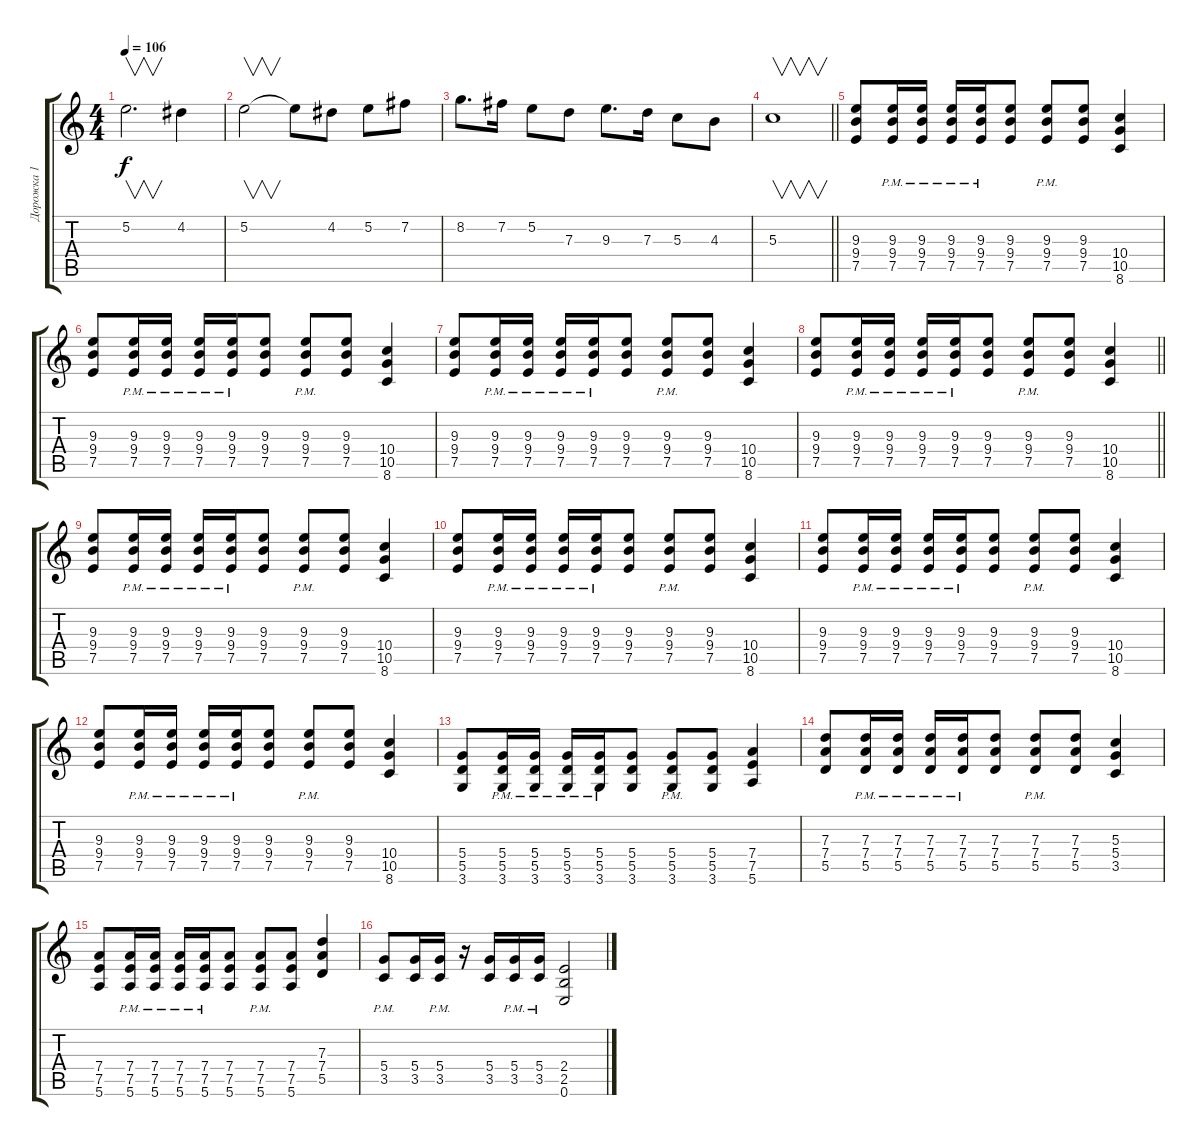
\track ("Дорожка 1" "Дорожка 1") {instrument acousticguitarsteel}
\staff {score tabs}
\tuning (E4 B3 G3 D3 A2 E2) {hide}
\ts (4 4)
\tempo 106
\clef g2
\ks c
5.2.2{v d dy f instrument acousticguitarsteel} 4.2.4 |
5.2.2{v} 5.2{t}.8 4.2.8 5.2.8 7.2.8 |
8.2.8{d} 7.2.16 5.2.8 7.3.8 9.3.8{d} 7.3.16 5.3.8 4.3.8 |
\barLineRight lightlight
5.3.1{v} |
(9.3 9.4 7.5).8{instrument overdrivenguitar} (9.3{pm} 9.4{pm} 7.5{pm}).16 (9.3{pm} 9.4{pm} 7.5{pm}).16 (9.3{pm} 9.4{pm} 7.5{pm}).16 (9.3{pm} 9.4{pm} 7.5{pm}).16 (9.3 9.4 7.5).8 (9.3{pm} 9.4{pm} 7.5{pm}).8 (9.3 9.4 7.5).8 (10.4 10.5 8.6).4 |
(9.3 9.4 7.5).8 (9.3{pm} 9.4{pm} 7.5{pm}).16 (9.3{pm} 9.4{pm} 7.5{pm}).16 (9.3{pm} 9.4{pm} 7.5{pm}).16 (9.3{pm} 9.4{pm} 7.5{pm}).16 (9.3 9.4 7.5).8 (9.3{pm} 9.4{pm} 7.5{pm}).8 (9.3 9.4 7.5).8 (10.4 10.5 8.6).4 |
(9.3 9.4 7.5).8 (9.3{pm} 9.4{pm} 7.5{pm}).16 (9.3{pm} 9.4{pm} 7.5{pm}).16 (9.3{pm} 9.4{pm} 7.5{pm}).16 (9.3{pm} 9.4{pm} 7.5{pm}).16 (9.3 9.4 7.5).8 (9.3{pm} 9.4{pm} 7.5{pm}).8 (9.3 9.4 7.5).8 (10.4 10.5 8.6).4 |
\barLineRight lightlight
(9.3 9.4 7.5).8 (9.3{pm} 9.4{pm} 7.5{pm}).16 (9.3{pm} 9.4{pm} 7.5{pm}).16 (9.3{pm} 9.4{pm} 7.5{pm}).16 (9.3{pm} 9.4{pm} 7.5{pm}).16 (9.3 9.4 7.5).8 (9.3{pm} 9.4{pm} 7.5{pm}).8 (9.3 9.4 7.5).8 (10.4 10.5 8.6).4 |
(9.3 9.4 7.5).8 (9.3{pm} 9.4{pm} 7.5{pm}).16 (9.3{pm} 9.4{pm} 7.5{pm}).16 (9.3{pm} 9.4{pm} 7.5{pm}).16 (9.3{pm} 9.4{pm} 7.5{pm}).16 (9.3 9.4 7.5).8 (9.3{pm} 9.4{pm} 7.5{pm}).8 (9.3 9.4 7.5).8 (10.4 10.5 8.6).4 |
(9.3 9.4 7.5).8 (9.3{pm} 9.4{pm} 7.5{pm}).16 (9.3{pm} 9.4{pm} 7.5{pm}).16 (9.3{pm} 9.4{pm} 7.5{pm}).16 (9.3{pm} 9.4{pm} 7.5{pm}).16 (9.3 9.4 7.5).8 (9.3{pm} 9.4{pm} 7.5{pm}).8 (9.3 9.4 7.5).8 (10.4 10.5 8.6).4 |
(9.3 9.4 7.5).8 (9.3{pm} 9.4{pm} 7.5{pm}).16 (9.3{pm} 9.4{pm} 7.5{pm}).16 (9.3{pm} 9.4{pm} 7.5{pm}).16 (9.3{pm} 9.4{pm} 7.5{pm}).16 (9.3 9.4 7.5).8 (9.3{pm} 9.4{pm} 7.5{pm}).8 (9.3 9.4 7.5).8 (10.4 10.5 8.6).4 |
(9.3 9.4 7.5).8 (9.3{pm} 9.4{pm} 7.5{pm}).16 (9.3{pm} 9.4{pm} 7.5{pm}).16 (9.3{pm} 9.4{pm} 7.5{pm}).16 (9.3{pm} 9.4{pm} 7.5{pm}).16 (9.3 9.4 7.5).8 (9.3{pm} 9.4{pm} 7.5{pm}).8 (9.3 9.4 7.5).8 (10.4 10.5 8.6).4 |
(5.4 5.5 3.6).8 (5.4{pm} 5.5{pm} 3.6{pm}).16 (5.4{pm} 5.5{pm} 3.6{pm}).16 (5.4{pm} 5.5{pm} 3.6{pm}).16 (5.4{pm} 5.5{pm} 3.6{pm}).16 (5.4 5.5 3.6).8 (5.4{pm} 5.5{pm} 3.6{pm}).8 (5.4 5.5 3.6).8 (7.4 7.5 5.6).4 |
(7.3 7.4 5.5).8 (7.3{pm} 7.4{pm} 5.5{pm}).16 (7.3{pm} 7.4{pm} 5.5{pm}).16 (7.3{pm} 7.4{pm} 5.5{pm}).16 (7.3{pm} 7.4{pm} 5.5{pm}).16 (7.3 7.4 5.5).8 (7.3{pm} 7.4{pm} 5.5{pm}).8 (7.3 7.4 5.5).8 (5.3 5.4 3.5).4 |
(7.4 7.5 5.6).8 (7.4{pm} 7.5{pm} 5.6{pm}).16 (7.4{pm} 7.5{pm} 5.6{pm}).16 (7.4{pm} 7.5{pm} 5.6{pm}).16 (7.4{pm} 7.5{pm} 5.6{pm}).16 (7.4 7.5 5.6).8 (7.4{pm} 7.5{pm} 5.6{pm}).8 (7.4 7.5 5.6).8 (7.3 7.4 5.5).4 |
(5.4{pm} 3.5{pm}).8 (5.4 3.5).16 (5.4{pm} 3.5{pm}).16 r.16 (5.4 3.5).16 (5.4{pm} 3.5{pm}).16 (5.4{pm} 3.5{pm}).16 (2.4 2.5 0.6).2
